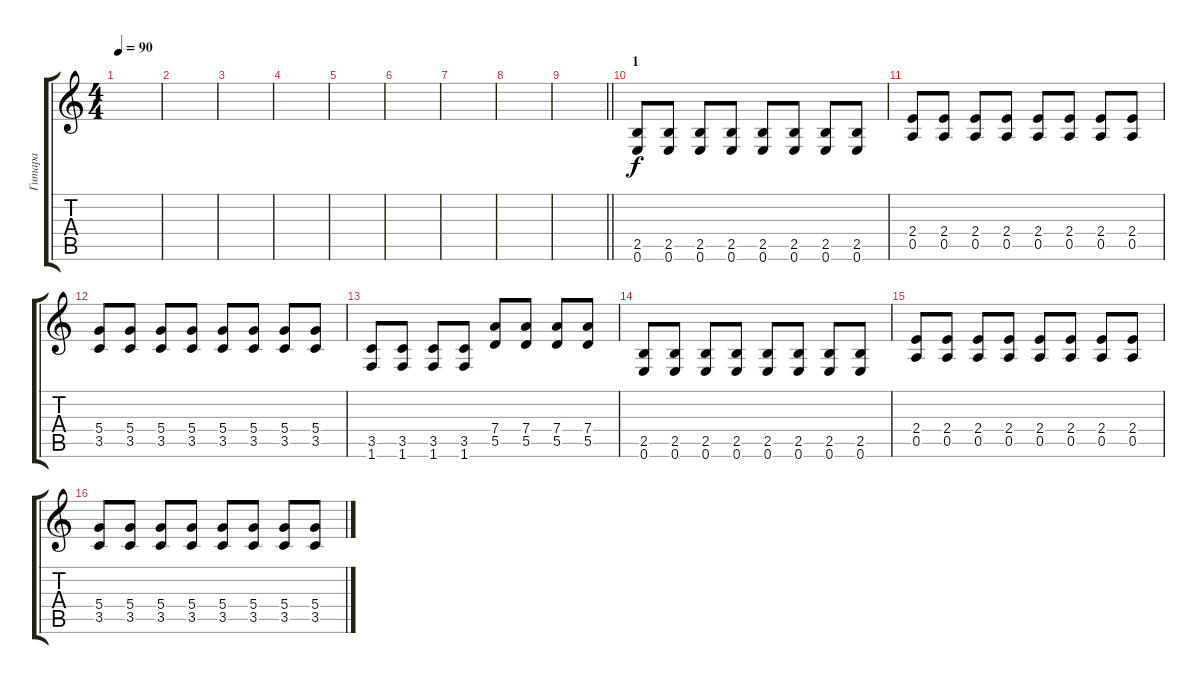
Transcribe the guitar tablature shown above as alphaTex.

\track ("Гитара" "Гитара") {instrument distortionguitar}
\staff {score tabs}
\tuning (E4 B3 G3 D3 A2 E2) {hide}
\ts (4 4)
\tempo 90
\clef g2
\ks c
|
|
|
|
|
|
|
|
\barLineRight lightlight
|
\section ("" "1")
(2.5 0.6).8 (2.5 0.6).8 (2.5 0.6).8 (2.5 0.6).8 (2.5 0.6).8 (2.5 0.6).8 (2.5 0.6).8 (2.5 0.6).8 |
(2.4 0.5).8 (2.4 0.5).8 (2.4 0.5).8 (2.4 0.5).8 (2.4 0.5).8 (2.4 0.5).8 (2.4 0.5).8 (2.4 0.5).8 |
(5.4 3.5).8 (5.4 3.5).8 (5.4 3.5).8 (5.4 3.5).8 (5.4 3.5).8 (5.4 3.5).8 (5.4 3.5).8 (5.4 3.5).8 |
(3.5 1.6).8 (3.5 1.6).8 (3.5 1.6).8 (3.5 1.6).8 (7.4 5.5).8 (7.4 5.5).8 (7.4 5.5).8 (7.4 5.5).8 |
(2.5 0.6).8 (2.5 0.6).8 (2.5 0.6).8 (2.5 0.6).8 (2.5 0.6).8 (2.5 0.6).8 (2.5 0.6).8 (2.5 0.6).8 |
(2.4 0.5).8 (2.4 0.5).8 (2.4 0.5).8 (2.4 0.5).8 (2.4 0.5).8 (2.4 0.5).8 (2.4 0.5).8 (2.4 0.5).8 |
(5.4 3.5).8 (5.4 3.5).8 (5.4 3.5).8 (5.4 3.5).8 (5.4 3.5).8 (5.4 3.5).8 (5.4 3.5).8 (5.4 3.5).8
